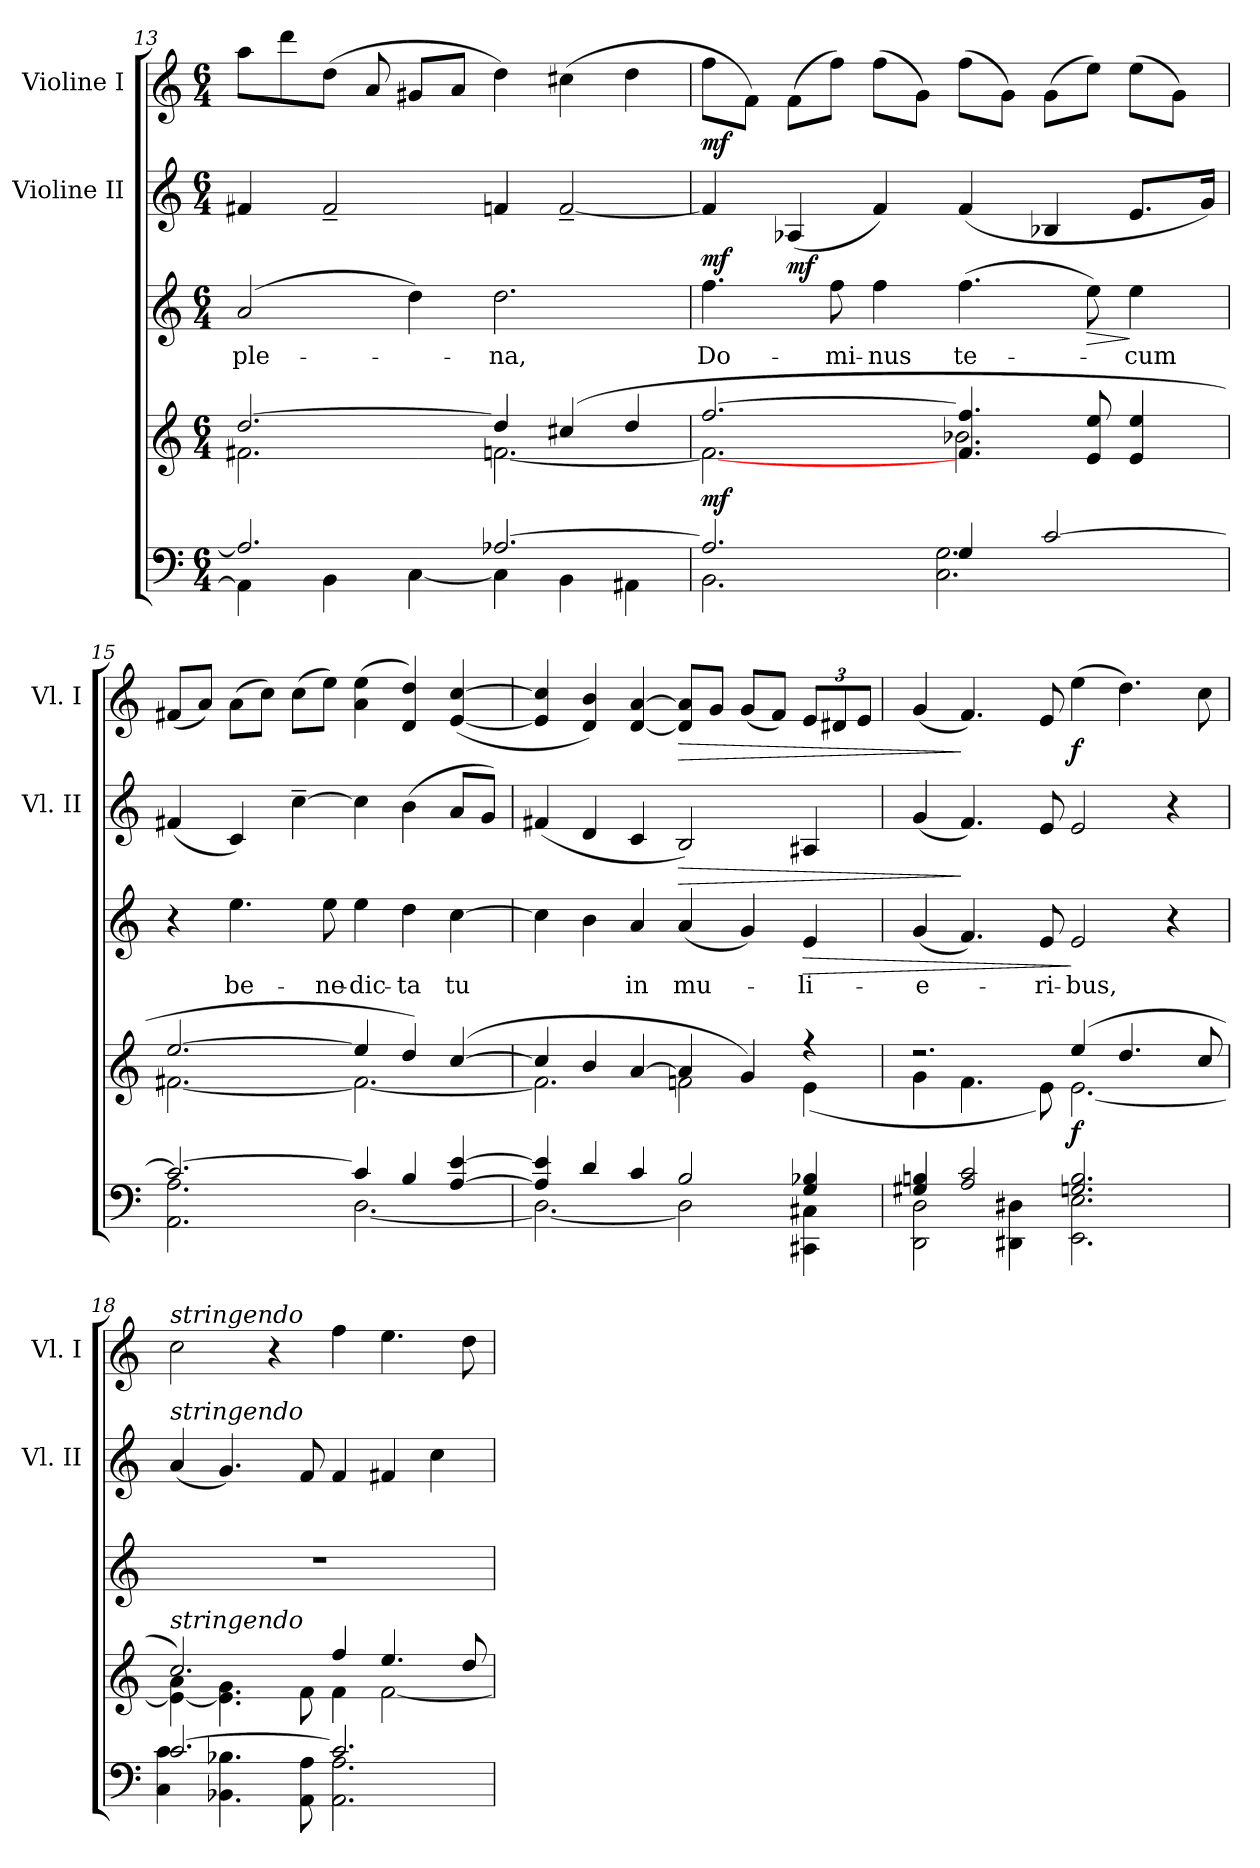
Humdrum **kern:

**kern	**kern	**dynam	**kern	**text	**dynam	**kern	**dynam	**kern	**dynam
*part4	*part4	*part4	*part3	*part3	*part3	*part2	*part2	*part1	*part1
*staff5	*staff4	*staff4/5	*staff3	*staff3	*staff3	*staff2	*staff2	*staff1	*staff1
*	*	*	*	*	*	*I"Violine II	*	*I"Violine I	*
*	*	*	*	*	*	*I'Vl. II	*	*I'Vl. I	*
*clefF4	*clefG2	*	*clefG2	*	*	*clefG2	*	*clefG2	*
*k[]	*k[]	*	*k[]	*	*	*k[]	*	*k[]	*
*C:	*C:	*	*C:	*	*	*C:	*	*C:	*
*M6/4	*M6/4	*	*M6/4	*	*	*M6/4	*	*M6/4	*
=13	=13	=13	=13	=13	=13	=13	=13	=13	=13
*^	*^	*	*	*	*	*	*	*	*
!	!	!	!	!	!	!LO:LY:b	!	!	!	!	!
2.A/]	4AA\]	[>2.dd/	2.f#X\	.	(2a/	ple-	.	4f#X/	.	8aa\L	.
.	.	.	.	.	.	.	.	.	.	8ddd\	.
.	4BB\	.	.	.	.	.	.	2f#~</	.	(>8dd\J	.
.	.	.	.	.	.	.	.	.	.	8a/	.
.	[<4C\	.	.	.	4dd\)	.	.	.	.	8g#X/L	.
.	.	.	.	.	.	.	.	.	.	8a/J	.
!	!	!	!	!	!	!LO:LY:b	!	!	!	!	!
[>2.A-X/	4C\]	4dd/]	[<2.fn\	.	2.dd\	-na,	.	4fn/	.	4dd\)	.
.	4BB\	(4cc#X/	.	.	.	.	.	[2f~</	.	(>4cc#X\	.
.	4AA#X\	4dd/	.	.	.	.	.	.	.	4dd\	.
=14	=14	=14	=14	=14	=14	=14	=14	=14	=14	=14	=14
!	!	!	!	!LO:DY:b	!	!LO:LY:b	!LO:DY:a	!	!	!	!LO:DY:b
2.A-/]	2.BB\	[>2.ff/	2.f\_	mf	4.ff\	Do-	mf	4f/]	.	8ff\L	mf
.	.	.	.	.	.	.	.	.	.	8f\J)	.
!	!	!	!	!	!	!	!	!	!LO:DY:b	!	!
.	.	.	.	.	.	.	.	(<4A-X/	mf	(>8f\L	.
!	!	!	!	!	!	!LO:LY:b	!	!	!	!	!
.	.	.	.	.	8ff\	-mi-	.	.	.	8ff\J)	.
!	!	!	!	!	!	!LO:LY:b	!	!	!	!	!
.	.	.	.	.	4ff\	-nus	.	4f/)	.	(>8ff\L	.
.	.	.	.	.	.	.	.	.	.	8g\J)	.
!	!	!	!	!	!	!LO:LY:b	!	!	!	!	!
4G/	2.C\ 2.G\	4.f/ 4.ff/]	2.b-X\	.	(>4.ff\	te-	.	(<4f/	.	(>8ff\L	.
.	.	.	.	.	.	.	.	.	.	8g\J)	.
[>2c/	.	.	.	.	.	.	.	4B-X/	.	(>8g\L	.
!	!	!	!	!	!	!	!LO:HP:b	!	!	!	!
.	.	8e/ 8ee/	.	.	8ee\)	.	>	.	.	8ee\J)	.
!	!	!	!	!	!	!LO:LY:b	!	!	!	!	!
.	.	4e/ 4ee/	.	.	4ee\	-cum	]	8.e/L	.	(>8ee\L	.
.	.	.	.	.	.	.	.	.	.	8g\J)	.
.	.	.	.	.	.	.	.	16g/Jk)	.	.	.
!!LO:LB:g=z
=15	=15	=15	=15	=15	=15	=15	=15	=15	=15	=15	=15
2.c/_	2.AA\ 2.A\	[>2.ee/	[<2.f#X\	.	4r	.	.	(<4f#X/	.	(<8f#X/L	.
.	.	.	.	.	.	.	.	.	.	8a/J)	.
!	!	!	!	!	!	!LO:LY:b	!	!	!	!	!
.	.	.	.	.	4.ee\	be-	.	4c/)	.	(>8a\L	.
.	.	.	.	.	.	.	.	.	.	8cc\J)	.
.	.	.	.	.	.	.	.	[4cc~>\	.	(>8cc\L	.
!	!	!	!	!	!	!LO:LY:b	!	!	!	!	!
.	.	.	.	.	8ee\	-ne-	.	.	.	8ee\J)	.
!	!	!	!	!	!	!LO:LY:b	!	!	!	!	!
4c/]	[<2.D\	4ee/]	2.f#\_	.	4ee\	-dic-	.	4cc\]	.	(>4a\ 4ee\	.
!	!	!	!	!	!	!LO:LY:b	!	!	!	!	!
4B/	.	4dd/)	.	.	4dd\	-ta	.	(>4b\	.	4d/ 4dd/)	.
!	!	!	!	!	!	!LO:LY:b	!	!	!	!	!
[>4A/ [>4e/	.	([>4cc/	.	.	[4cc\	tu	.	8a/L	.	([4e/ [4cc/	.
.	.	.	.	.	.	.	.	8g/J)	.	.	.
=16	=16	=16	=16	=16	=16	=16	=16	=16	=16	=16	=16
4A/] 4e/]	2.D\_	4cc/]	2.f#\]	.	4cc\]	.	.	(<4f#X/	.	4e/] 4cc/]	.
4d/	.	4b/	.	.	4b\	.	.	4d/	.	4d/ 4b/)	.
!	!	!	!	!	!	!LO:LY:b	!	!	!	!	!
4c/	.	[>4a/	.	.	4a/	in	.	4c/	.	[4d/ [4a/	.
!	!	!	!	!	!	!LO:LY:b	!	!	!LO:HP:b	!	!LO:HP:b
2B/	2D\]	4a/]	2fn\	.	(<4a/	mu-	.	2B/)	>	8d/] 8a/]L	>
.	.	.	.	.	.	.	.	.	.	8g/J	.
.	.	4g/)	.	.	4g/)	.	.	.	.	(<8g/L	.
.	.	.	.	.	.	.	.	.	.	8f/J)	.
!	!	!	!	!	!	!LO:LY:b	!LO:HP:b	!	!	!	!
4G/ 4B-X/	4CC#X\ 4C#X\	4ree	(<4e\	.	4e/	-li-	>	4A#X/	.	12e/L	.
.	.	.	.	.	.	.	.	.	.	12d#X/	.
.	.	.	.	.	.	.	.	.	.	12e/J	.
=17	=17	=17	=17	=17	=17	=17	=17	=17	=17	=17	=17
!	!	!	!	!	!	!LO:LY:b	!	!	!	!	!
4G#X/ 4Bn/	2DD\ 2D\	2.rdd	4g\	.	(<4g/	-e-	.	(<4g/	.	(<4g/	.
2A/ 2c/	.	.	4.f\	.	4.f/)	.	.	4.f/)	]	4.f/)	]
.	4DD#X\ 4D#X\	.	.	.	.	.	.	.	.	.	.
!	!	!	!	!	!	!LO:LY:b	!	!	!	!	!
.	.	.	8e\)	.	8e/	-ri-	.	8e/	.	8e/	.
!	!	!	!	!LO:DY:b	!	!LO:LY:b	!	!	!	!	!LO:DY:b
2.Gn/ 2.B/	2.EE\ 2.E\	(4ee/	[<2.e\	f	2e/	-bus,	]	2e/	.	(>4ee\	f
.	.	4.dd/	.	.	.	.	.	.	.	4.dd\)	.
.	.	.	.	.	4r	.	.	4r	.	.	.
.	.	8cc/	.	.	.	.	.	.	.	8cc\	.
!!LO:PB:g=z
=18	=18	=18	=18	=18	=18	=18	=18	=18	=18	=18	=18
!	!	!	!	!	!	!	!	!	!	!LO:TX:a:i:t=stringendo	!
!	!	!	!	!	!	!	!	!LO:TX:a:i:t=stringendo	!	!	!
!	!	!LO:TX:a:i:t=stringendo	!	!	!	!	!	!	!	!	!
[>2.c/	4C\ 4c\	2.cc/)	4e\_ 4a\	.	1.r	.	.	(<4a/	.	2cc\	.
.	4.BB-X\ 4.B-X\	.	4.e\] 4.g\	.	.	.	.	4.g/)	.	.	.
.	.	.	.	.	.	.	.	.	.	4r	.
.	8AA\ 8A\	.	8f\	.	.	.	.	8f/	.	.	.
2.c/]	2.AA\ 2.A\	4ff/	4f\	.	.	.	.	4f/	.	4ff\	.
.	.	4.ee/	[<2f\	.	.	.	.	4f#X/	.	4.ee\	.
.	.	.	.	.	.	.	.	4cc\	.	.	.
.	.	8dd/	.	.	.	.	.	.	.	8dd\	.
*v	*v	*	*	*	*	*	*	*	*	*	*
*	*v	*v	*	*	*	*	*	*	*	*
=	=	=	=	=	=	=	=	=	=
*-	*-	*-	*-	*-	*-	*-	*-	*-	*-
